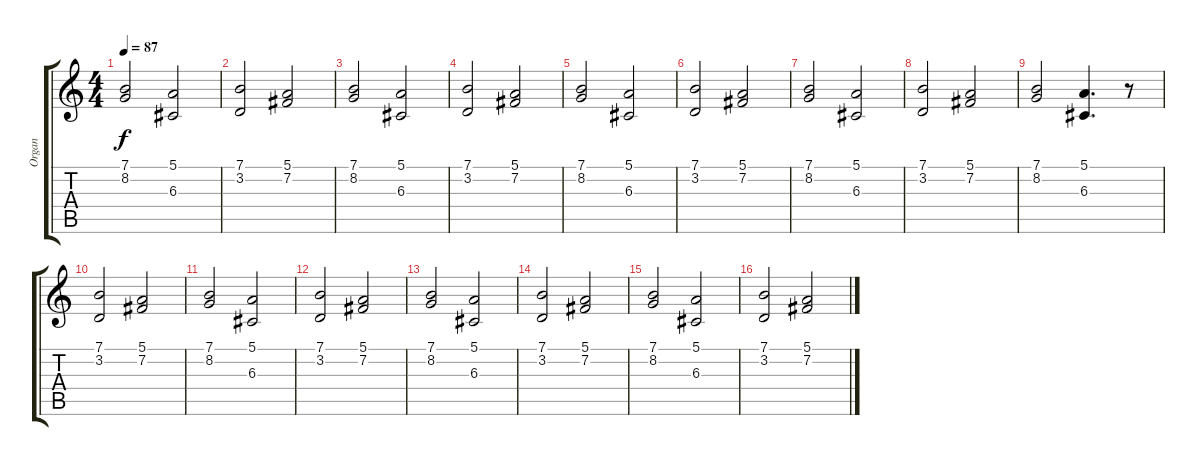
\track ("Organ" "Organ") {instrument churchorgan}
\staff {score tabs}
\tuning (E4 B3 G3 D3 A2 E2) {hide}
\ts (4 4)
\tempo 87
\clef g2
\ks c
(7.1 8.2).2{dy f} (5.1 6.3).2 |
(7.1 3.2).2 (5.1 7.2).2 |
(7.1 8.2).2 (5.1 6.3).2 |
(7.1 3.2).2 (5.1 7.2).2 |
(7.1 8.2).2 (5.1 6.3).2 |
(7.1 3.2).2 (5.1 7.2).2 |
(7.1 8.2).2 (5.1 6.3).2 |
(7.1 3.2).2 (5.1 7.2).2 |
(7.1 8.2).2 (5.1 6.3).4{d} r.8 |
(7.1 3.2).2 (5.1 7.2).2 |
(7.1 8.2).2 (5.1 6.3).2 |
(7.1 3.2).2 (5.1 7.2).2 |
(7.1 8.2).2 (5.1 6.3).2 |
(7.1 3.2).2 (5.1 7.2).2 |
(7.1 8.2).2 (5.1 6.3).2 |
(7.1 3.2).2 (5.1 7.2).2
